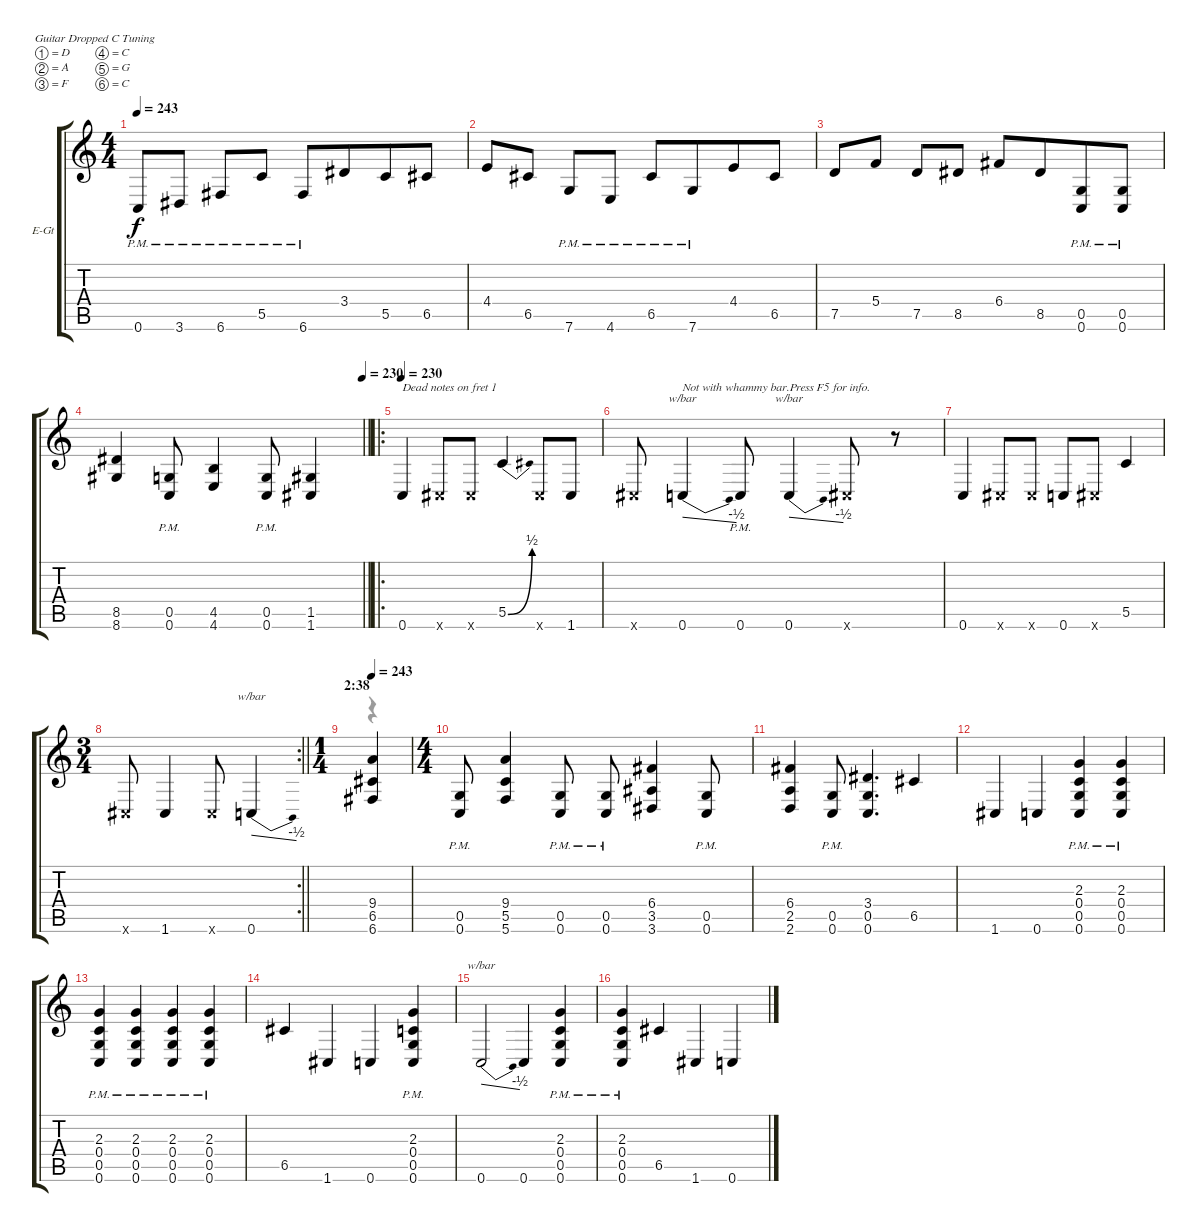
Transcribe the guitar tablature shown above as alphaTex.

\bracketExtendMode groupsimilarinstruments
\firstSystemTrackNameOrientation horizontal
\otherSystemsTrackNameOrientation horizontal
\track ("Right Guitar" "E-Gt") {instrument distortionguitar}
\staff {score tabs}
\tuning (D4 A3 F3 C3 G2 C2)
\voice
\ts (4 4)
\beaming (8 2 2 4)
\tempo 243
\clef g2
\ks c
0.6{pm}.8{dy f} 3.6{pm}.8 6.6{pm}.8 5.5{pm}.8 6.6{pm}.8 3.4.8 5.5.8 6.5.8 |
4.4.8 6.5.8 7.6{pm}.8 4.6{pm}.8 6.5{pm}.8 7.6{pm}.8 4.4.8 6.5.8 |
7.5.8 5.4.8 7.5.8 8.5.8 6.4.8 8.5.8 (0.5{pm} 0.6{pm}).8 (0.5{pm} 0.6{pm}).8 |
\tempo (230 1)
\barLineRight lightlight
(8.5 8.6).4 (0.5{pm} 0.6{pm}).8 (4.5 4.6).4 (0.5{pm} 0.6{pm}).8 (1.5 1.6).4 |
\ro
\tempo 230
0.6.4{txt "Dead notes on fret 1"} 1.6{x}.8 1.6{x}.8 5.5{be (bend 0 0 60 2)}.4 1.6{x}.8 1.6.8 |
1.6{x}.8 0.6.4{tbe (dive default 0 0 60 -2) txt "Not with whammy bar.Press F5 for info."} 0.6{pm}.8 0.6.4{tbe (dive default 0 0 60 -2)} 1.6{x}.8 r.8 |
0.6.4 1.6{x}.8 1.6{x}.8 0.6.8 1.6{x}.8 5.5.4 |
\rc 2
\ts (3 4)
\beaming (8 2 2 2)
\barLineRight lightlight
1.6{x}.8 1.6.4 1.6{x}.8 0.6.4{tbe (dive default 0 0 60 -2)} |
\ts (1 4)
\beaming (8 2)
\section ("" "2:38")
\tempo 243
(9.4 6.5 6.6).4 |
\ts (4 4)
\beaming (8 2 2 2 2)
(0.5{pm} 0.6{pm}).8 (9.4 5.5 5.6).4 (0.5{pm} 0.6{pm}).8 (0.5{pm} 0.6{pm}).8 (6.4 3.5 3.6).4 (0.5{pm} 0.6{pm}).8 |
(6.4 2.5 2.6).4 (0.5{pm} 0.6{pm}).8 (3.4 0.5 0.6).4{d} 6.5.4 |
1.6.4 0.6.4 (2.3{pm} 0.4{pm} 0.5{pm} 0.6{pm}).4 (2.3{pm} 0.4{pm} 0.5{pm} 0.6{pm}).4 |
(2.3{pm} 0.4{pm} 0.5{pm} 0.6{pm}).4 (2.3{pm} 0.4{pm} 0.5{pm} 0.6{pm}).4 (2.3{pm} 0.4{pm} 0.5{pm} 0.6{pm}).4 (2.3{pm} 0.4{pm} 0.5{pm} 0.6{pm}).4 |
6.5.4 1.6.4 0.6.4 (2.3{pm} 0.4{pm} 0.5{pm} 0.6{pm}).4 |
0.6.2{tbe (dive default 0 0 60 -2)} 0.6.4 (2.3{pm} 0.4{pm} 0.5{pm} 0.6{pm}).4 |
(2.3{pm} 0.4{pm} 0.5{pm} 0.6{pm}).4 6.5.4 1.6.4 0.6.4
\voice
\clef g2
\ottava regular
\simile none
\ks c
|
|
|
\barLineRight lightlight
|
|
|
|
\barLineRight lightlight
|
r.4{dy mf} |
|
|
|
|
|
|
